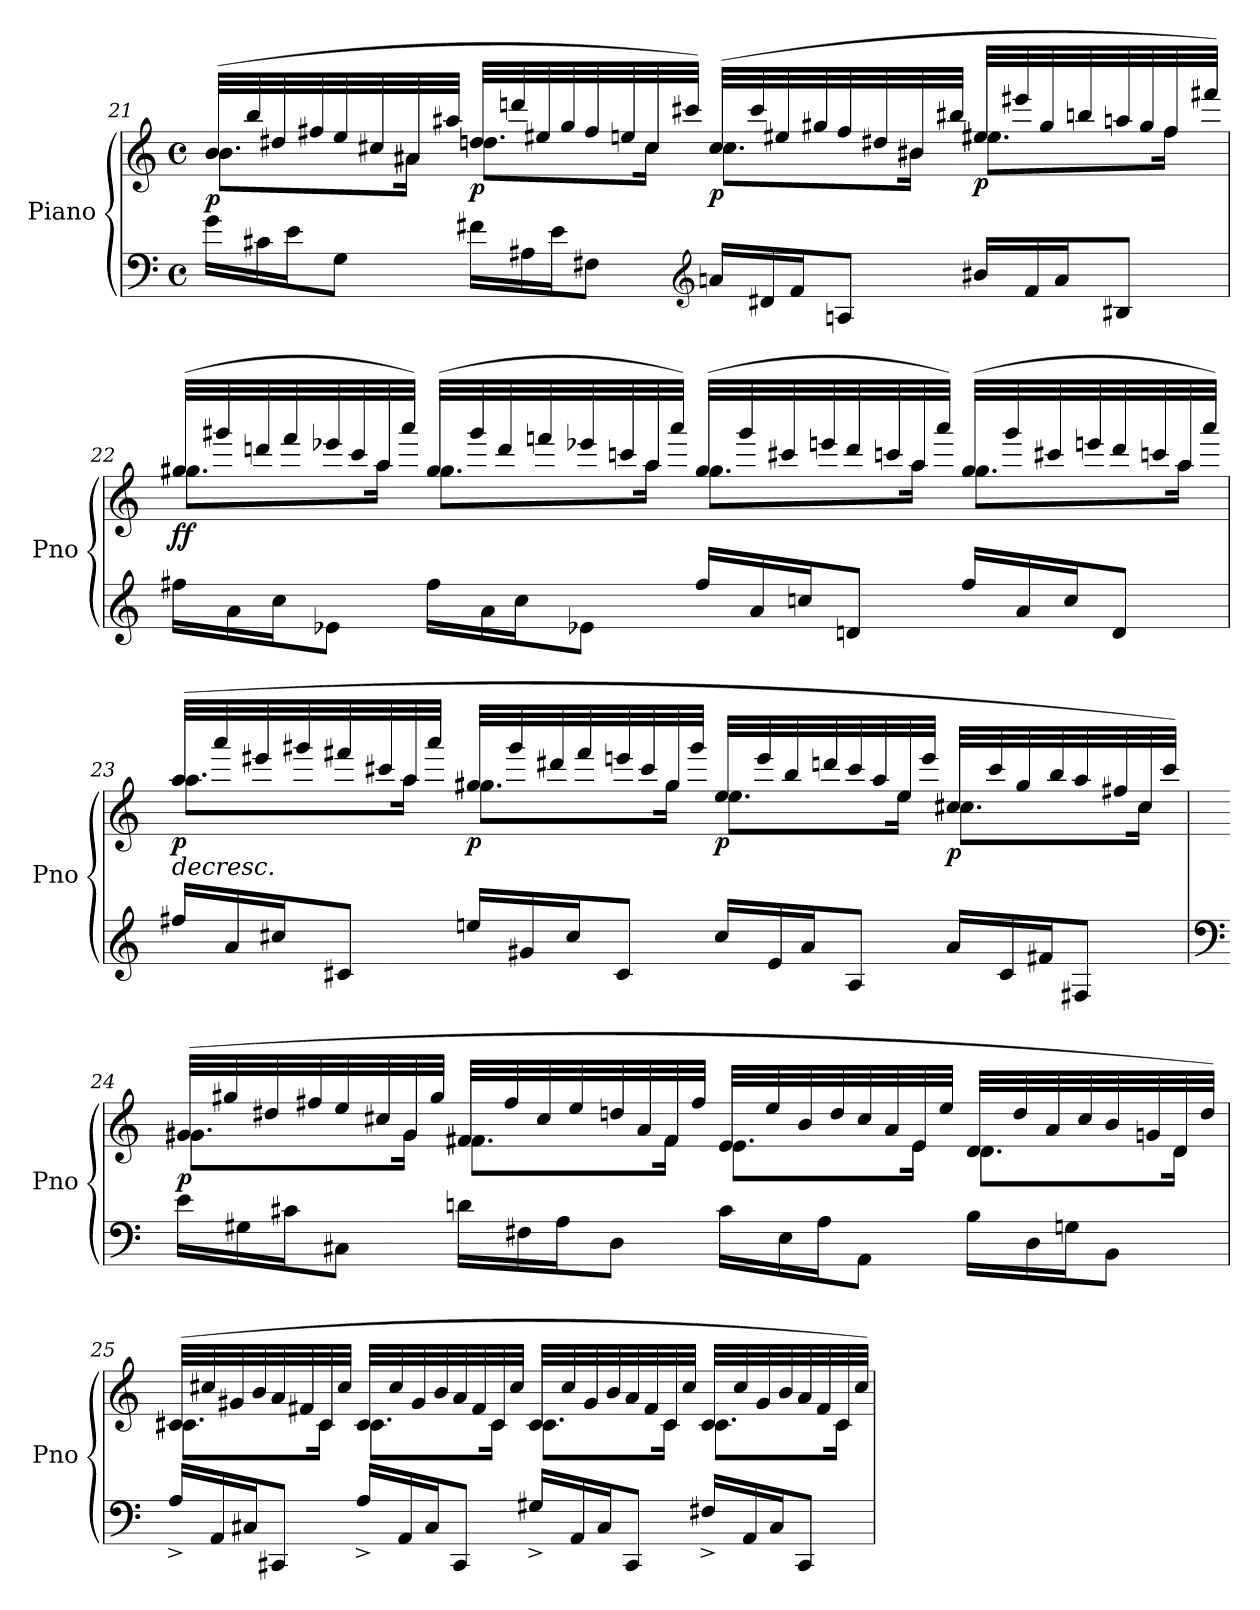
**kern	**kern	**dynam
*part1	*part1	*part1
*staff2	*staff1	*staff1/2
*I"Piano	*	*
*I'Pno	*	*
!!LO:PB:g=z
*clefF4	*clefG2	*
*k[]	*k[]	*
*M4/4	*M4/4	*
*met(c)	*met(c)	*
*Xtuplet	*	*
=21	=21	=21
*	*^	*
!	!	!	!LO:DY:b
24g\LL	(32b/LLL	8.b\L	p
.	32bb/	.	.
24c#X\	.	.	.
.	32dd#X/	.	.
24e\J	.	.	.
.	32ff#X/	.	.
8G\J	32ee/	.	.
.	32cc#X/	.	.
.	32a#X/	16a#X\Jk	.
.	32aa#X/JJJ	.	.
!	!	!	!LO:DY:b
24f#X\LL	32ddn/LLL	8.ddn\L	p
.	32dddn/	.	.
24A#X\	.	.	.
.	32ee#X/	.	.
24e\J	.	.	.
.	32gg/	.	.
8F#X\J	32ff#/	.	.
.	32een/	.	.
.	32cc#/	16cc#\Jk	.
.	32ccc#X/JJJ)	.	.
*clefG2	*	*	*
!	!	!	!LO:DY:b
24an/LL	(32cc#/LLL	8.cc#\L	p
.	32ccc#/	.	.
24d#X/	.	.	.
.	32ee#X/	.	.
24f#/J	.	.	.
.	32gg#X/	.	.
8An/J	32ff#/	.	.
.	32dd#X/	.	.
.	32b#X/	16b#X\Jk	.
.	32bb#X/JJJ	.	.
!	!	!	!LO:DY:b
24b#X/LL	32ee#X/LLL	8.ee#X\L	p
.	32eee#X/	.	.
24f#/	.	.	.
.	32gg#/	.	.
24a/J	.	.	.
.	32bbn/	.	.
8B#X/J	32aan/	.	.
.	32gg#/	.	.
.	32ff#/	16ff#\Jk	.
.	32fff#X/JJJ)	.	.
!!LO:LB:g=z	!!
=22	=22	=22	=22
!	!	!	!LO:DY:b
24ff#X\LL	(32gg#X/LLL	8.gg#X\L	ff
.	32ggg#X/	.	.
24a\	.	.	.
.	32dddn/	.	.
24cc\J	.	.	.
.	32fff/	.	.
8e-X\J	32eee-X/	.	.
.	32ccc/	.	.
.	32aa/	16aa\Jk	.
.	32aaa/JJJ)	.	.
24ff#\LL	(32gg#/LLL	8.gg#\L	.
.	32ggg#/	.	.
24a\	.	.	.
.	32ddd/	.	.
24cc\J	.	.	.
.	32fffn/	.	.
8e-X\J	32eee-X/	.	.
.	32cccn/	.	.
.	32aa/	16aa\Jk	.
.	32aaa/JJJ)	.	.
24ff#/LL	(32gg#/LLL	8.gg#\L	.
.	32ggg#/	.	.
24a/	.	.	.
.	32ccc#X/	.	.
24ccn/J	.	.	.
.	32eeen/	.	.
8dn/J	32ddd/	.	.
.	32cccn/	.	.
.	32aa/	16aa\Jk	.
.	32aaa/JJJ)	.	.
24ff#/LL	(32gg#/LLL	8.gg#\L	.
.	32ggg#/	.	.
24a/	.	.	.
.	32ccc#X/	.	.
24cc/J	.	.	.
.	32eeen/	.	.
8d/J	32ddd/	.	.
.	32cccn/	.	.
.	32aa/	16aa\Jk	.
.	32aaa/JJJ)	.	.
!!LO:LB:g=z	!!
=23	=23	=23	=23
!	!	!	!LO:HP:b
!	!	!	!LO:DY:n=1:b
24ff#X/LL	(32aa/LLL	8.aa\L	> p
.	32aaa/	.	.
24a/	.	.	.
.	32eee#X/	.	.
24cc#X/J	.	.	.
.	32ggg#X/	.	.
8c#X/J	32fff#X/	.	.
.	32ccc#X/	.	.
.	32aa/	16aa\Jk	.
.	32aaa/JJJ	.	.
!	!	!	!LO:DY:n=2:b
24een/LL	32gg#X/LLL	8.gg#\L	p
.	32ggg#/	.	.
24g#X/	.	.	.
.	32ddd#X/	.	.
24cc#/J	.	.	.
.	32fff#/	.	.
8c#/J	32eeen/	.	.
.	32ccc#/	.	.
.	32gg#/	16gg#\Jk	.
.	32ggg#/JJJ	.	.
!	!	!	!LO:DY:n=3:b
24cc#/LL	32ee/LLL	8.ee\L	p
.	32eee/	.	.
24e/	.	.	.
.	32bb/	.	.
24a/J	.	.	.
.	32dddn/	.	.
8A/J	32ccc#/	.	.
.	32aa/	.	.
.	32ee/	16ee\Jk	.
.	32eee/JJJ	.	.
!	!	!	!LO:DY:n=4:b
24a/LL	32cc#X/LLL	8.cc#\L	p
.	32ccc#/	.	.
24c#/	.	.	.
.	32gg#/	.	.
24f#X/J	.	.	.
.	32bb/	.	.
8F#X/J	32aa/	.	.
.	32ff#X/	.	.
.	32cc#/	16cc#\Jk	.
.	32ccc#/JJJ)	.	]
!!LO:LB:g=z	!!
=24	=24	=24	=24
*clefF4	*	*	*
!	!	!	!LO:DY:b
24e\LL	(32g#X/LLL	8.g#\L	p
.	32gg#X/	.	.
24G#X\	.	.	.
.	32dd#X/	.	.
24c#X\J	.	.	.
.	32ff#X/	.	.
8C#X\J	32ee/	.	.
.	32cc#X/	.	.
.	32g#/	16g#\Jk	.
.	32gg#/JJJ	.	.
24dn\LL	32f#X/LLL	8.f#\L	.
.	32ff#/	.	.
24F#X\	.	.	.
.	32cc#/	.	.
24A\J	.	.	.
.	32ee/	.	.
8D\J	32ddn/	.	.
.	32a/	.	.
.	32f#/	16f#\Jk	.
.	32ff#/JJJ	.	.
24c#\LL	32e/LLL	8.e\L	.
.	32ee/	.	.
24E\	.	.	.
.	32b/	.	.
24A\J	.	.	.
.	32dd/	.	.
8AA\J	32cc#/	.	.
.	32a/	.	.
.	32e/	16e\Jk	.
.	32ee/JJJ	.	.
24B\LL	32d/LLL	8.d\L	.
.	32dd/	.	.
24D\	.	.	.
.	32a/	.	.
24Gn\J	.	.	.
.	32cc#/	.	.
8BB\J	32b/	.	.
.	32gn/	.	.
.	32d/	16d\Jk	.
.	32dd/JJJ)	.	.
!!LO:LB:g=z	!!
=25	=25	=25	=25
24A^/LL	(32c#X/LLL	8.c#\L	.
.	32cc#X/	.	.
24AA/	.	.	.
.	32g#X/	.	.
24C#X/J	.	.	.
.	32b/	.	.
8CC#X/J	32a/	.	.
.	32f#X/	.	.
.	32c#/	16c#\Jk	.
.	32cc#/JJJ	.	.
24A^/LL	32c#/LLL	8.c#\L	.
.	32cc#/	.	.
24AA/	.	.	.
.	32g#/	.	.
24C#/J	.	.	.
.	32b/	.	.
8CC#/J	32a/	.	.
.	32f#/	.	.
.	32c#/	16c#\Jk	.
.	32cc#/JJJ	.	.
24G#X^/LL	32c#/LLL	8.c#\L	.
.	32cc#/	.	.
24AA/	.	.	.
.	32g#/	.	.
24C#/J	.	.	.
.	32b/	.	.
8CC#/J	32a/	.	.
.	32f#/	.	.
.	32c#/	16c#\Jk	.
.	32cc#/JJJ	.	.
24F#X^/LL	32c#/LLL	8.c#\L	.
.	32cc#/	.	.
24AA/	.	.	.
.	32g#/	.	.
24C#/J	.	.	.
.	32b/	.	.
8CC#/J	32a/	.	.
.	32f#/	.	.
.	32c#/	16c#\Jk	.
.	32cc#/JJJ)	.	.
*	*v	*v	*
=	=	=
*-	*-	*-
